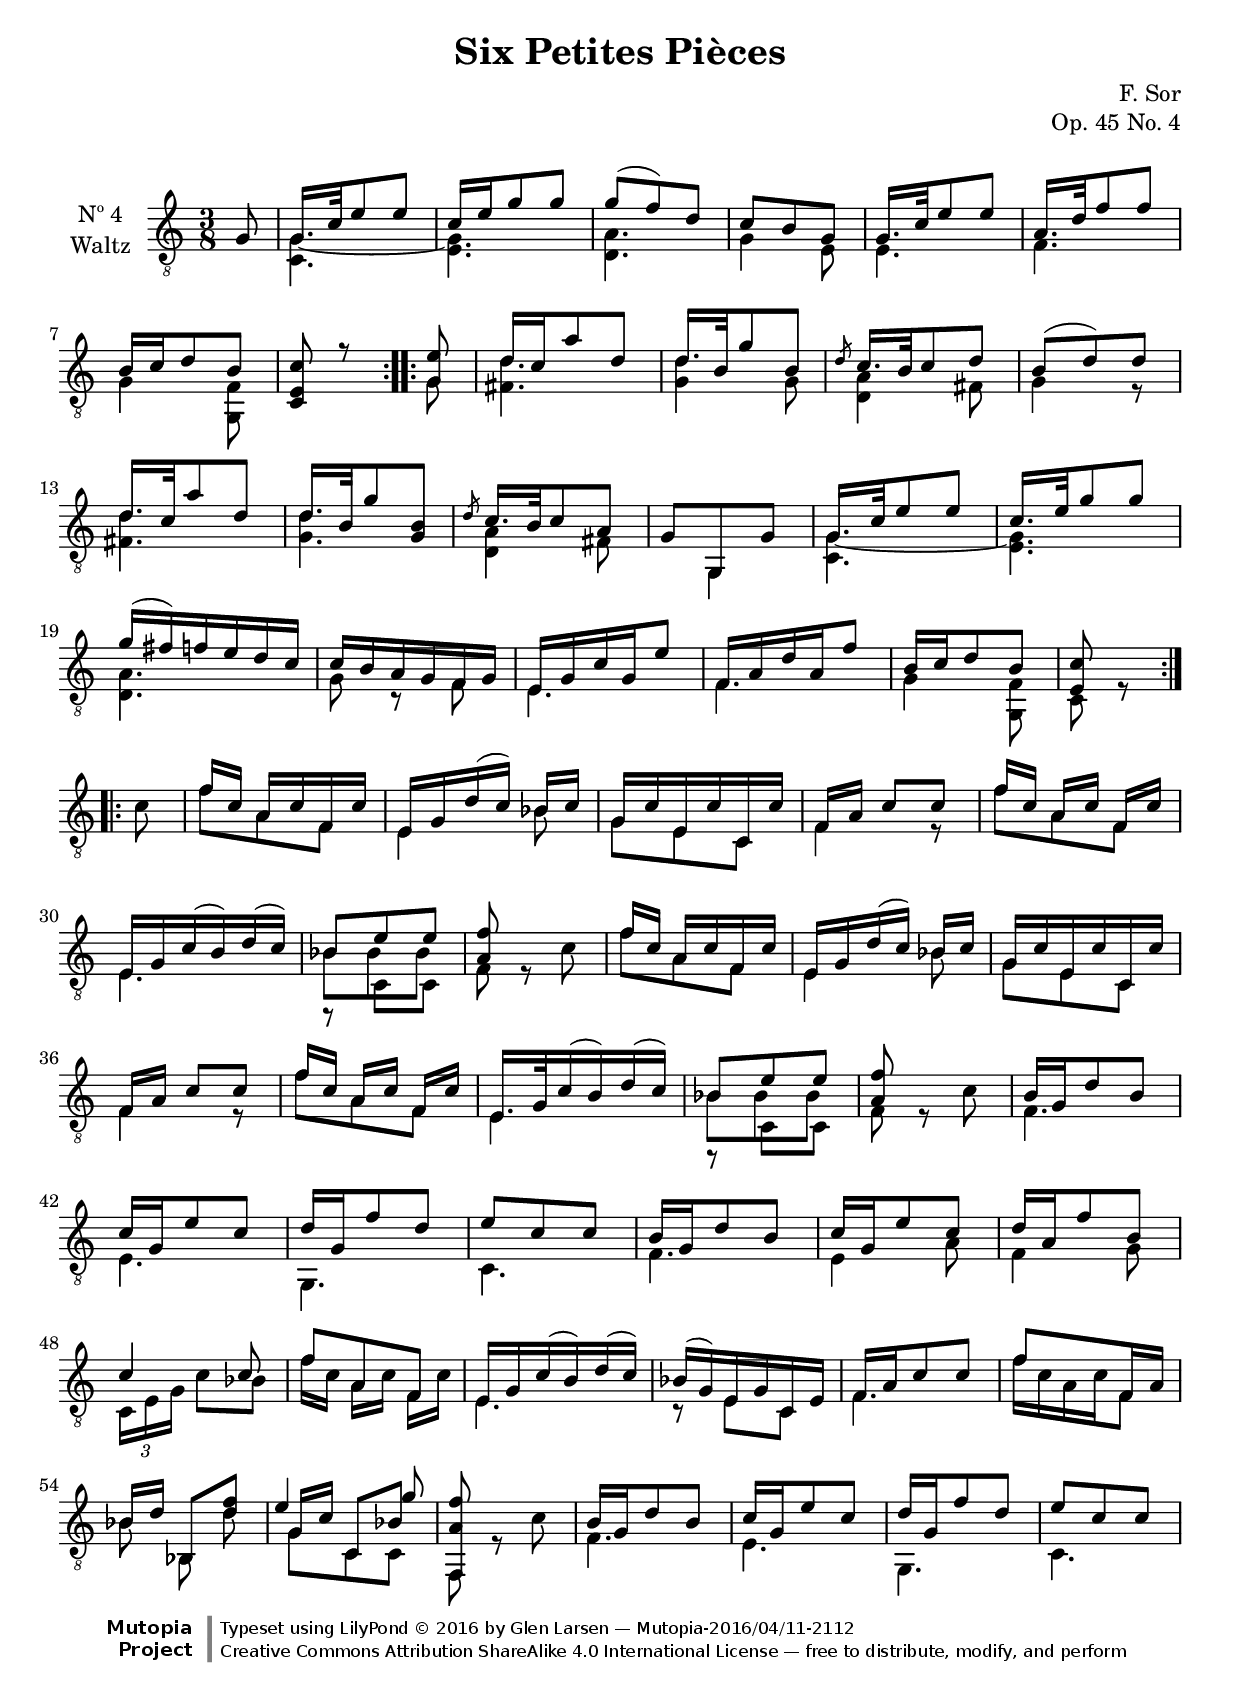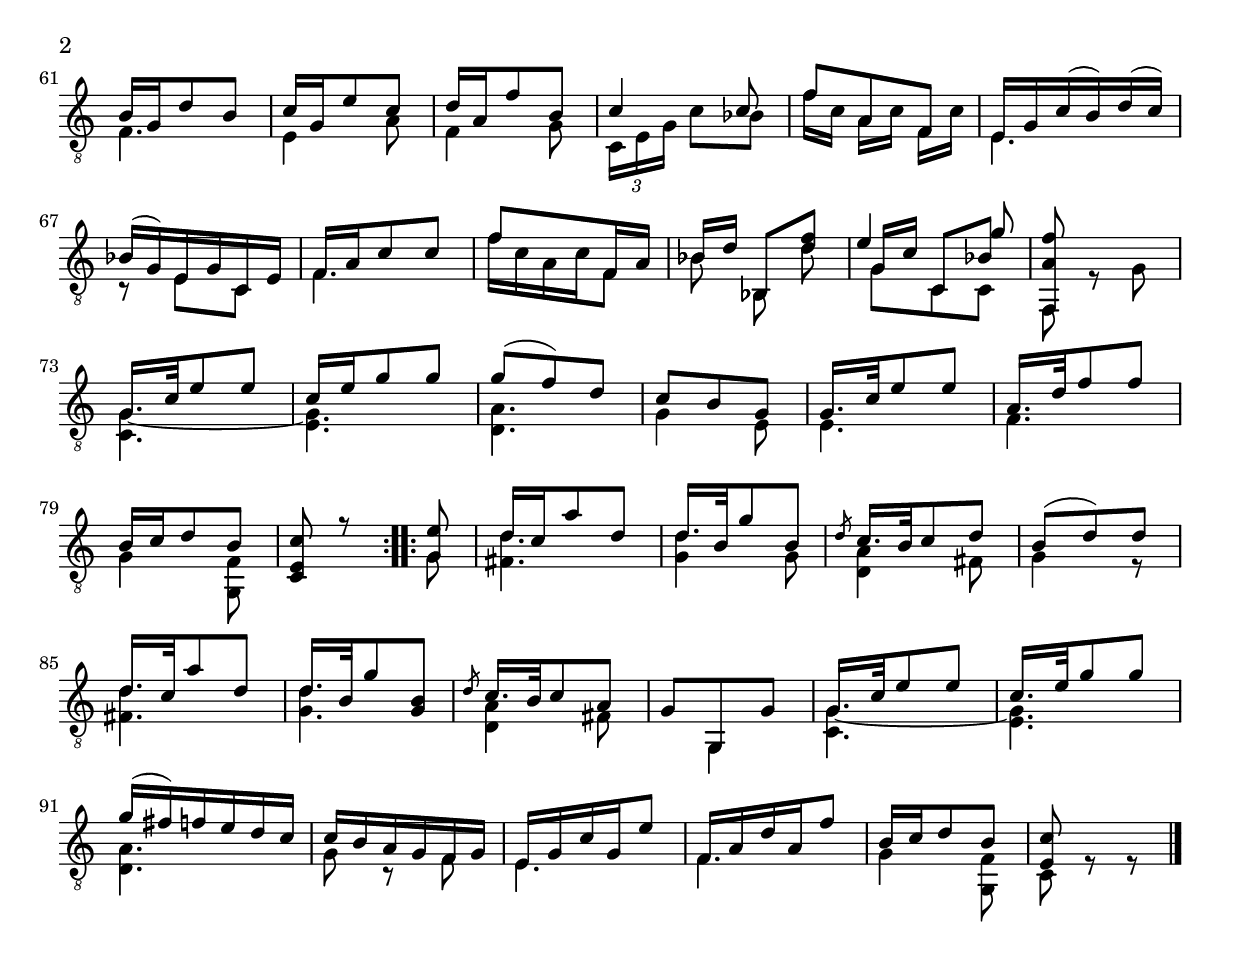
\version "2.19.36"

\header {
  title = "Six Petites Pièces"
  composer = "F. Sor"
  opus = "Op. 45 No. 4"
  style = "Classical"
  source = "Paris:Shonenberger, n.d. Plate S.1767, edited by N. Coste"
  date = "c.1835"
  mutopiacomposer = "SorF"
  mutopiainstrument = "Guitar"
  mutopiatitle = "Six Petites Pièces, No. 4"
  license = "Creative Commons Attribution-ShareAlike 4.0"
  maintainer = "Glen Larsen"
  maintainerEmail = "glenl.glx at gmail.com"
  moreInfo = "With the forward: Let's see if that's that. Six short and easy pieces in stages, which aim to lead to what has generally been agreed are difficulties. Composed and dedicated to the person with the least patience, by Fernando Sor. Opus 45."

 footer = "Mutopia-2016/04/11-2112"
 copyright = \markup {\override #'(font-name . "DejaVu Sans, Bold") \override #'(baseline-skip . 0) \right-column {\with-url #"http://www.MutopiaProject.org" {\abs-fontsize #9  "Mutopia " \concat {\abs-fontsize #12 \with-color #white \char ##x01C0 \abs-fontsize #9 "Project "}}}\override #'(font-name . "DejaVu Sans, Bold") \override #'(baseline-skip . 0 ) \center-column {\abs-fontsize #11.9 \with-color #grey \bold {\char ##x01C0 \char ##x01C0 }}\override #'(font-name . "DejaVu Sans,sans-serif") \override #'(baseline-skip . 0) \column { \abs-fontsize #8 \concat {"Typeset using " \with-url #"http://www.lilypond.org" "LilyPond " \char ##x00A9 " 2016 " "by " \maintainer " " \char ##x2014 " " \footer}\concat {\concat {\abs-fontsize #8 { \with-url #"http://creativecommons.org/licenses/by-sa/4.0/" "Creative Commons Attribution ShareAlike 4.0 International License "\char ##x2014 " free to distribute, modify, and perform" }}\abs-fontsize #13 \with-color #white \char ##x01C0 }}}
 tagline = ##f
}

\paper {
  % add space between composer/opus markup and first staff
  markup-system-spacing #'padding = #3
  % add a little space between composer and opus
  markup-markup-spacing #'padding = #1.2
  top-margin = #8
  bottom-margin = #12
  system-count = #16
}

mbreak = { } % { \break }
global = {
  \time 3/8
  \key c \major
}

u_motif_a_i = \relative {
  g16. c32 e8 e |
  c16 e g8 g |
  g8( f) d |
  c8 b g |
  g16. c32 e8 e |

  a,16. d32 f8 f |
  b,16 c d8 b |
  <c, e c'>8 r
}
u_motif_a_ii = \relative {
  <g e'>8 |
  d'16 c a'8 d, |
  d16. b32 g'8 b, |
  \slashedGrace{d8} c16. b32 c8 d |
  b8( d) d |

  d16. c32 a'8 d, |
  d16. b32 g'8 <g, b> |
  \slashedGrace{d'8} c16. b32 c8 a |
  g8 g, g' |
  g16. c32 e8 e |
  c16. e32 g8 g |

  g16( fis) f e d c |
  c16 b a g f g |
  e16 g c g e'8 |
  f,16 a d a f'8 |
  b,16 c d8 b |
  <e, c'>8 s
}

u_motif_b = \relative {
  b16 g d'8 b |
  c16 g e'8 c |

  d16 g, f'8 d |
  e8 c c |
  b16 g d'8 b |
  c16 g e'8 c |
  d16 a f'8 b, |
  c4 c8 |

  f8 a, f |
  e16 g c( b) d( c) |
  bes16( g) e g c, e |
  f16 a c8 c |
  f8[ s f,16 a] |

  bes16 d bes,8[ <d' f>8] |
  \shiftOnn \once\override NoteColumn.force-hshift=#-1 e4 g8 \shiftOff |
}

upperVoice = \relative c' {
  \voiceOne
  \set fingeringOrientations = #'(up)
  \override Fingering.add-stem-support = ##t

  \repeat volta 2 {
    \partial 8 {g8} |
    \u_motif_a_i
  }
  \repeat volta 2 {
    \u_motif_a_ii
  }
  \repeat volta 2 {
    s8 |

    \mbreak
    \barNumberCheck #25
    f'16[ c] a c f, c' |
    e,16 g d'( c) bes[ c] |
    g16 c e, c' c, c' |
    f,16[ a] c8 c |
    f16 c a[ c] f, c' |
    e,16 g c( b) d( c) |

    \mbreak
    \barNumberCheck #31
    bes8 e e |
    <a, f'>8 s4 |
    f'16[ c] a c f, c' |
    e,16 g d'( c) bes[ c] |
    g16 c e, c' c, c' |
    f,16[ a] c8 c |

    \mbreak
    \barNumberCheck #37
    f16 c a[ c] f, c' |
    e,16. g32 c16( b) d( c) |
    bes8 e e |
    <a, f'>8 s4 |

    \u_motif_b                  %41 -55
    <f, a' f'>8 s4 |
    \u_motif_b
    <f a' f'>8 s4 |

    \u_motif_a_i
  }
  \repeat volta 2 {
    \u_motif_a_ii
    s8
  }

  \bar "|."
}


l_motif_a = \relative {
  <c g'~>4. |
  <e g>4. |
  <d a'>4. |
  g4 e8 |
  e4. |

  f4. |
  g4 <g, f'>8 |
  s4 g'8
  <fis d'>4. |
  <g d'>4 g8 |
  <d a'>4 fis8 |
  g4 r8 |

  <fis d'>4. |
  <g d'>4. |
  <d a'>4 fis8 |
  s8 g,4 |
  <c g'~>4. |
  <e g>4. |

  <d a'>4. |
  g8 r f |
  e4. |
  f4. |
  g4 <g, f'>8 |
}

l_motif_b = \relative {
  f4. |
  e4. |

  g,4. |
  c4. |
  f4. |
  e4 a8 |
  f4 g8 |
  \tuplet 3/2 { c,16 e g } c8[ bes] |

  f'16 c a[ c] f, c' |
  e,4. |
  r8 e c |
  f4. |
  f'16 c a c f,8 |

  bes8\noBeam bes,\noBeam d' |
  << {\voiceTwo g,8 c, c } \\ {\voiceThree\stemUp g'16[ c] c,8 bes'} >>
}

lowerVoice = \relative c {
  \voiceTwo
  \partial 8 {s8} |
  \l_motif_a
  c8 r c' |                     %split bar at repeat

  \barNumberCheck #25
  f8 a, f |
  e4 bes'8 |
  g8 e c |
  f4 r8 |
  f'8 a, f |
  e4. |

  \barNumberCheck #31
  << {\voiceTwo r8 c c} \\ {\voiceThree\stemDown bes'8 bes bes} >> |
  f8 r c' |
  f8 a, f |
  e4 bes'8 |
  g8 e c |
  f4 r8 |

  \barNumberCheck #37
  f'8 a, f |
  e4. |
  << {\voiceTwo r8 c c} \\ {\voiceThree\stemDown bes'8 bes bes} >> |
  f8 r c' |
  \l_motif_b
  f,,8 r c'' |
  \l_motif_b
  f,,8 r g' |
  \l_motif_a
  c,8 r r
}

\score {
  <<
    \new Staff = "Guitar" \with {
      midiInstrument = #"acoustic guitar (nylon)"
      instrumentName = \markup{\center-column{"Nº 4" "Waltz"}}
      \mergeDifferentlyDottedOn
      \mergeDifferentlyHeadedOn
%      \override StringNumber #'stencil = ##f
    } <<
      \global
      \clef "treble_8"

      \context Voice = "upperVoice" \upperVoice
      \context Voice = "lowerVoice" \lowerVoice
    >>
%{
    % tabs are not completely developed
    \new TabStaff = "Guitar tabs" \with {
      restrainOpenStrings = ##t
    } <<
      \clef "moderntab"
      \global
      \context TabVoice = "upperVoice" \upperVoice
      \context TabVoice = "lowerVoice" \lowerVoice
    >>
%}
  >>
  \layout {}
  \midi {
    \context { \TabStaff \remove "Staff_performer" }
    \tempo 4 = 74
  }
}
